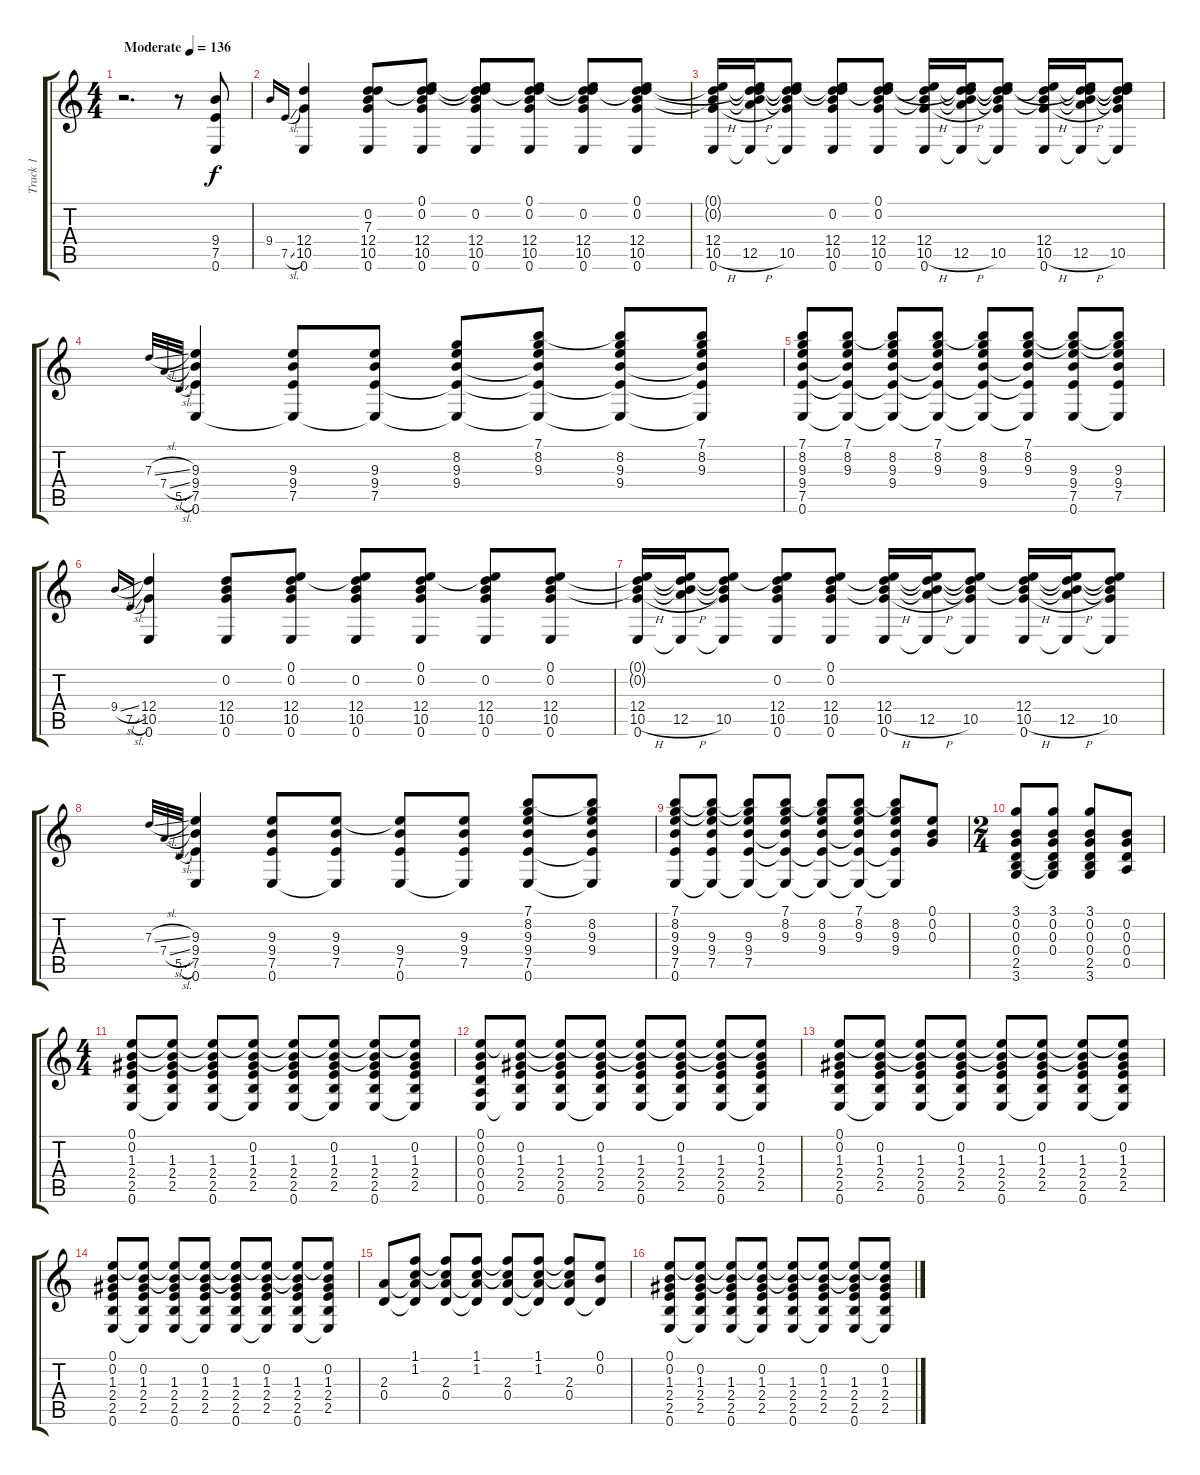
\track ("Track 1" "Track 1") {instrument acousticguitarsteel}
\staff {score tabs}
\tuning (E4 B3 G3 D3 A2 E2) {hide}
\ts (4 4)
\tempo (136 "Moderate")
\clef g2
\ks c
r.2{d dy f instrument acousticguitarsteel} r.8 (9.4 7.5 0.6).8 |
9.4.16{gr onbeat} 7.5{sl}.16{gr onbeat} (12.4 10.5 0.6).4 (0.2 7.3 12.4 10.5 0.6).8 (0.1 0.2 7.3{t} 12.4 10.5 0.6).8 (0.1{t} 0.2 7.3{t} 12.4 10.5 0.6).8 (0.1 0.2 7.3{t} 12.4 10.5 0.6).8 (0.1{t} 0.2 7.3{t} 12.4 10.5 0.6).8 (0.1 0.2 7.3{t} 12.4 10.5 0.6).8 |
(0.1{t} 0.2{t} 12.4 10.5{h} 0.6).16 (0.1{t} 0.2{t} 7.3{t} 12.4{t} 12.5{h} 0.6{t}).16 (0.1{t} 0.2{t} 7.3{t} 12.4{t} 10.5 0.6{t}).8 (0.1{t} 0.2 7.3{t} 12.4 10.5 0.6).8 (0.1 0.2 7.3{t} 12.4 10.5 0.6).8 (0.1{t} 0.2{t} 12.4 10.5{h} 0.6).16 (0.1{t} 0.2{t} 7.3{t} 12.4{t} 12.5{h} 0.6{t}).16 (0.1{t} 0.2{t} 7.3{t} 12.4{t} 10.5 0.6{t}).8 (0.1{t} 0.2{t} 12.4 10.5{h} 0.6).16 (0.1{t} 0.2{t} 7.3{t} 12.4{t} 12.5{h} 0.6{t}).16 (0.1{t} 0.2{t} 7.3{t} 12.4{t} 10.5 0.6{t}).8 |
7.3{sl}.32{gr onbeat} 7.4{sl}.32{gr onbeat} 5.5{sl}.32{gr onbeat} (9.3 9.4 7.5 0.6).4 (9.3 9.4 7.5 0.6{t}).8 (9.3 9.4 7.5 0.6{t}).8 (8.2 9.3 9.4 7.5{t} 0.6{t}).8 (7.1 8.2 9.3 9.4{t} 7.5{t} 0.6{t}).8 (7.1{t} 8.2 9.3 9.4 7.5{t} 0.6{t}).8 (7.1 8.2 9.3 9.4{t} 7.5{t} 0.6{t}).8 |
(7.1 8.2 9.3 9.4 7.5 0.6).8 (7.1 8.2 9.3 9.4{t} 7.5{t} 0.6{t}).8 (7.1{t} 8.2 9.3 9.4 7.5{t} 0.6{t}).8 (7.1 8.2 9.3 9.4{t} 7.5{t} 0.6{t}).8 (7.1{t} 8.2 9.3 9.4 7.5{t} 0.6{t}).8 (7.1 8.2 9.3 9.4{t} 7.5{t} 0.6{t}).8 (7.1{t} 8.2{t} 9.3 9.4 7.5 0.6).8 (7.1{t} 8.2{t} 9.3 9.4 7.5 0.6{t}).8 |
9.4{sl}.16{gr onbeat} 7.5{sl}.16{gr onbeat} (12.4 10.5 0.6).4 (0.2 12.4 10.5 0.6).8 (0.1 0.2 12.4 10.5 0.6).8 (0.1{t} 0.2 12.4 10.5 0.6).8 (0.1 0.2 12.4 10.5 0.6).8 (0.1{t} 0.2 12.4 10.5 0.6).8 (0.1 0.2 12.4 10.5 0.6).8 |
(0.1{t} 0.2{t} 12.4 10.5{h} 0.6).16 (0.1{t} 0.2{t} 12.4{t} 12.5{h} 0.6{t}).16 (0.1{t} 0.2{t} 12.4{t} 10.5 0.6{t}).8 (0.1{t} 0.2 12.4 10.5 0.6).8 (0.1 0.2 12.4 10.5 0.6).8 (0.1{t} 0.2{t} 12.4 10.5{h} 0.6).16 (0.1{t} 0.2{t} 12.4{t} 12.5{h} 0.6{t}).16 (0.1{t} 0.2{t} 12.4{t} 10.5 0.6{t}).8 (0.1{t} 0.2{t} 12.4 10.5{h} 0.6).16 (0.1{t} 0.2{t} 12.4{t} 12.5{h} 0.6{t}).16 (0.1{t} 0.2{t} 12.4{t} 10.5 0.6{t}).8 |
7.3{sl}.32{gr onbeat} 7.4{sl}.32{gr onbeat} 5.5{sl}.32{gr onbeat} (9.3 9.4 7.5 0.6).4 (9.3 9.4 7.5 0.6).8 (9.3 9.4 7.5 0.6{t}).8 (9.3{t} 9.4 7.5 0.6).8 (9.3 9.4 7.5 0.6{t}).8 (7.1 8.2 9.3 9.4 7.5 0.6).8 (7.1{t} 8.2 9.3 9.4 7.5{t} 0.6{t}).8 |
(7.1 8.2 9.3 9.4 7.5 0.6).8 (7.1{t} 8.2{t} 9.3 9.4 7.5 0.6{t}).8 (7.1{t} 8.2{t} 9.3 9.4 7.5 0.6{t}).8 (7.1 8.2 9.3 9.4{t} 7.5{t} 0.6{t}).8 (7.1{t} 8.2 9.3 9.4 7.5{t} 0.6{t}).8 (7.1 8.2 9.3 9.4{t} 7.5{t} 0.6{t}).8 (7.1{t} 8.2 9.3 9.4 7.5{t} 0.6{t}).8 (0.1 0.2 0.3).8 |
\ts (2 4)
(3.1 0.2 0.3 0.4 2.5 3.6).8 (3.1 0.2 0.3 0.4 2.5{t} 3.6{t}).8 (3.1 0.2 0.3 0.4 2.5 3.6).8 (0.2 0.3 0.4 0.5).8 |
\ts (4 4)
(0.1 0.2 1.3 2.4 2.5 0.6).8 (0.1{t} 0.2{t} 1.3 2.4 2.5 0.6{t}).8 (0.1{t} 0.2{t} 1.3 2.4 2.5 0.6).8 (0.1{t} 0.2 1.3 2.4 2.5 0.6{t}).8 (0.1{t} 0.2{t} 1.3 2.4 2.5 0.6).8 (0.1{t} 0.2 1.3 2.4 2.5 0.6{t}).8 (0.1{t} 0.2{t} 1.3 2.4 2.5 0.6).8 (0.1{t} 0.2 1.3 2.4 2.5 0.6{t}).8 |
(0.1 0.2 0.3 0.4 0.5 0.6).8 (0.1{t} 0.2 1.3 2.4 2.5 0.6{t}).8 (0.1{t} 0.2{t} 1.3 2.4 2.5 0.6).8 (0.1{t} 0.2 1.3 2.4 2.5 0.6{t}).8 (0.1{t} 0.2{t} 1.3 2.4 2.5 0.6).8 (0.1{t} 0.2 1.3 2.4 2.5 0.6{t}).8 (0.1{t} 0.2{t} 1.3 2.4 2.5 0.6).8 (0.1{t} 0.2 1.3 2.4 2.5 0.6{t}).8 |
(0.1 0.2 1.3 2.4 2.5 0.6).8 (0.1{t} 0.2 1.3 2.4 2.5 0.6{t}).8 (0.1{t} 0.2{t} 1.3 2.4 2.5 0.6).8 (0.1{t} 0.2 1.3 2.4 2.5 0.6{t}).8 (0.1{t} 0.2{t} 1.3 2.4 2.5 0.6).8 (0.1{t} 0.2 1.3 2.4 2.5 0.6{t}).8 (0.1{t} 0.2{t} 1.3 2.4 2.5 0.6).8 (0.1{t} 0.2 1.3 2.4 2.5 0.6{t}).8 |
(0.1 0.2 1.3 2.4 2.5 0.6).8 (0.1{t} 0.2 1.3 2.4 2.5 0.6{t}).8 (0.1{t} 0.2{t} 1.3 2.4 2.5 0.6).8 (0.1{t} 0.2 1.3 2.4 2.5 0.6{t}).8 (0.1{t} 0.2{t} 1.3 2.4 2.5 0.6).8 (0.1{t} 0.2 1.3 2.4 2.5 0.6{t}).8 (0.1{t} 0.2{t} 1.3 2.4 2.5 0.6).8 (0.1{t} 0.2 1.3 2.4 2.5 0.6{t}).8 |
(2.3 0.4).8 (1.1 1.2 2.3{t} 0.4{t}).8 (1.1{t} 1.2{t} 2.3 0.4).8 (1.1 1.2 2.3{t} 0.4{t}).8 (1.1{t} 1.2{t} 2.3 0.4).8 (1.1 1.2 2.3{t} 0.4{t}).8 (1.1{t} 1.2{t} 2.3 0.4).8 (0.1 0.2 0.4{t}).8 |
(0.1 0.2 1.3 2.4 2.5 0.6).8 (0.1{t} 0.2 1.3 2.4 2.5 0.6{t}).8 (0.1{t} 0.2{t} 1.3 2.4 2.5 0.6).8 (0.1{t} 0.2 1.3 2.4 2.5 0.6{t}).8 (0.1{t} 0.2{t} 1.3 2.4 2.5 0.6).8 (0.1{t} 0.2 1.3 2.4 2.5 0.6{t}).8 (0.1{t} 0.2{t} 1.3 2.4 2.5 0.6).8 (0.1{t} 0.2 1.3 2.4 2.5 0.6{t}).8
